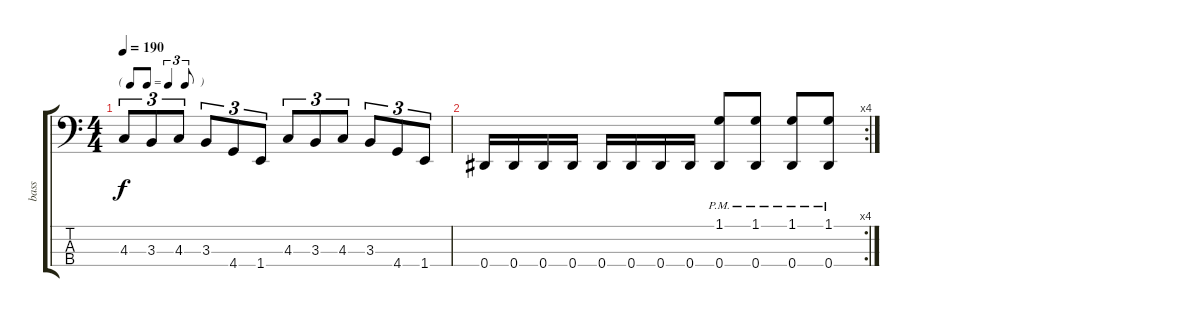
\track ("bass" "bass") {instrument slapbass1}
\staff {score tabs}
\tuning (Gb2 Db2 Ab1 Eb1) {hide}
\ts (4 4)
\tf triplet8th
\tempo 190
\clef f4
\ks c
4.3.8{tu (3 2) dy f} 3.3.8{tu (3 2)} 4.3.8{tu (3 2)} 3.3.8{tu (3 2)} 4.4.8{tu (3 2)} 1.4.8{tu (3 2)} 4.3.8{tu (3 2)} 3.3.8{tu (3 2)} 4.3.8{tu (3 2)} 3.3.8{tu (3 2)} 4.4.8{tu (3 2)} 1.4.8{tu (3 2)} |
\rc 4
0.4.16 0.4.16 0.4.16 0.4.16 0.4.16 0.4.16 0.4.16 0.4.16 (1.1{pm} 0.4{pm}).8 (1.1{pm} 0.4{pm}).8 (1.1{pm} 0.4{pm}).8 (1.1{pm} 0.4{pm}).8
